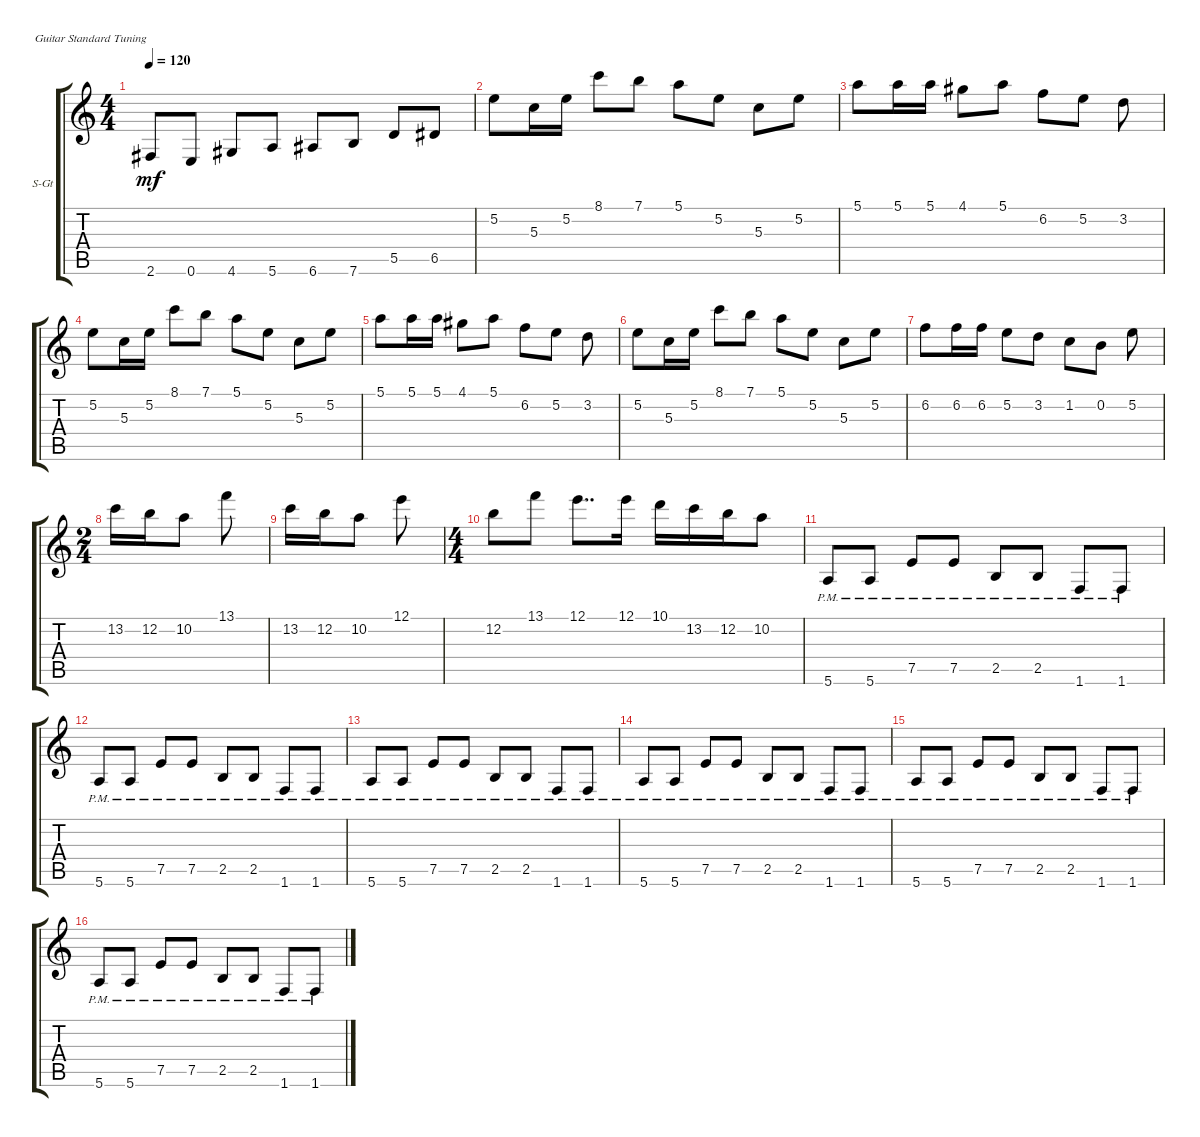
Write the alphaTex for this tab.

\defaultSystemsLayout 4
\bracketExtendMode groupsimilarinstruments
\firstSystemTrackNameOrientation horizontal
\otherSystemsTrackNameOrientation horizontal
\track ("Steel Guitar" "S-Gt") {instrument electricguitarclean}
\staff {score tabs}
\tuning (E4 B3 G3 D3 A2 E2)
\ts (4 4)
\tempo 120
\clef g2
\ks c
2.6.8{dy mf} 0.6.8 4.6.8 5.6.8 6.6.8 7.6.8 5.5.8 6.5.8 |
5.2.8 5.3.16 5.2.16 8.1.8 7.1.8 5.1.8 5.2.8 5.3.8 5.2.8 |
5.1.8 5.1.16 5.1.16 4.1.8 5.1.8 6.2.8 5.2.8 3.2.8 |
5.2.8 5.3.16 5.2.16 8.1.8 7.1.8 5.1.8 5.2.8 5.3.8 5.2.8 |
5.1.8 5.1.16 5.1.16 4.1.8 5.1.8 6.2.8 5.2.8 3.2.8 |
5.2.8 5.3.16 5.2.16 8.1.8 7.1.8 5.1.8 5.2.8 5.3.8 5.2.8 |
6.2.8 6.2.16 6.2.16 5.2.8 3.2.8 1.2.8 0.2.8 5.2.8 |
\ts (2 4)
13.2.16 12.2.16 10.2.8 13.1.8 |
13.2.16 12.2.16 10.2.8 12.1.8 |
\ts (4 4)
12.2.8 13.1.8 12.1.8{dd} 12.1.16 10.1.16 13.2.16 12.2.16 10.2.8 |
5.6{pm}.8 5.6{pm}.8 7.5{pm}.8 7.5{pm}.8 2.5{pm}.8 2.5{pm}.8 1.6{pm}.8 1.6{pm}.8 |
5.6{pm}.8 5.6{pm}.8 7.5{pm}.8 7.5{pm}.8 2.5{pm}.8 2.5{pm}.8 1.6{pm}.8 1.6{pm}.8 |
5.6{pm}.8 5.6{pm}.8 7.5{pm}.8 7.5{pm}.8 2.5{pm}.8 2.5{pm}.8 1.6{pm}.8 1.6{pm}.8 |
5.6{pm}.8 5.6{pm}.8 7.5{pm}.8 7.5{pm}.8 2.5{pm}.8 2.5{pm}.8 1.6{pm}.8 1.6{pm}.8 |
5.6{pm}.8 5.6{pm}.8 7.5{pm}.8 7.5{pm}.8 2.5{pm}.8 2.5{pm}.8 1.6{pm}.8 1.6{pm}.8 |
5.6{pm}.8 5.6{pm}.8 7.5{pm}.8 7.5{pm}.8 2.5{pm}.8 2.5{pm}.8 1.6{pm}.8 1.6{pm}.8
